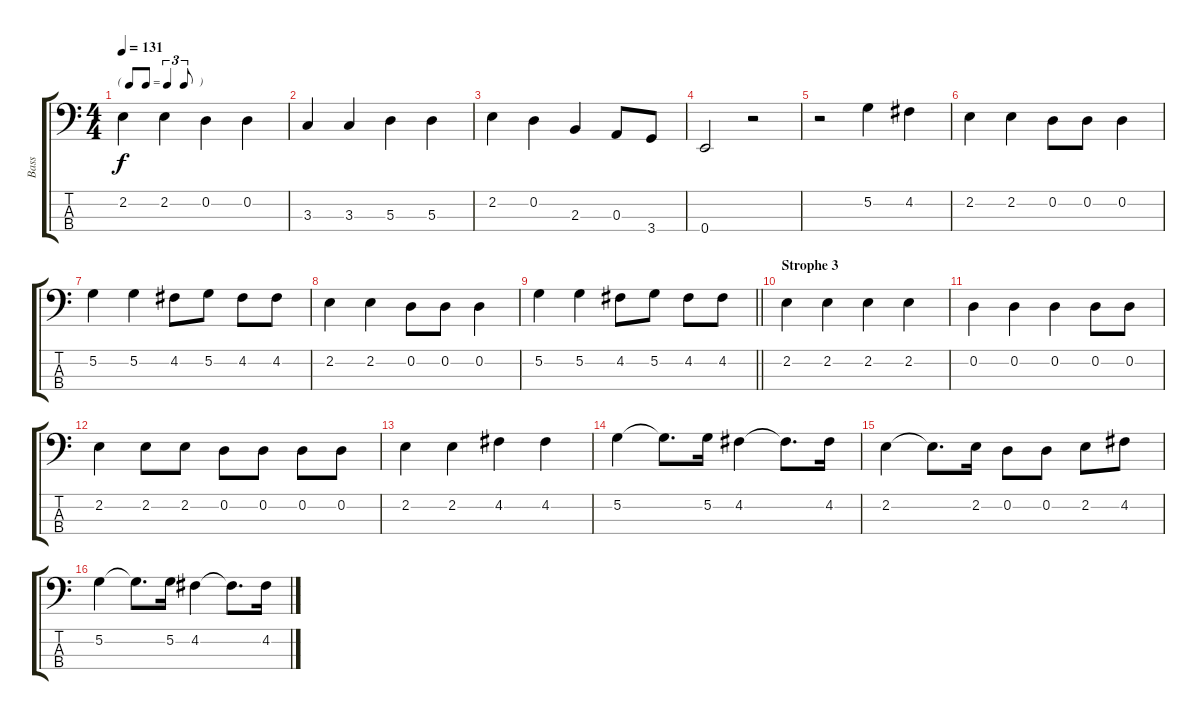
\track ("Bass" "Bass") {instrument electricbasspick}
\staff {score tabs}
\tuning (G2 D2 A1 E1) {hide}
\ts (4 4)
\tf triplet8th
\tempo 131
\clef f4
\ks c
2.2.4{dy f} 2.2.4 0.2.4 0.2.4 |
3.3.4 3.3.4 5.3.4 5.3.4 |
2.2.4 0.2.4 2.3.4 0.3.8 3.4.8 |
0.4.2 r.2 |
r.2 5.2.4 4.2.4 |
2.2.4 2.2.4 0.2.8 0.2.8 0.2.4 |
5.2.4 5.2.4 4.2.8 5.2.8 4.2.8 4.2.8 |
2.2.4 2.2.4 0.2.8 0.2.8 0.2.4 |
\barLineRight lightlight
5.2.4 5.2.4 4.2.8 5.2.8 4.2.8 4.2.8 |
\section ("" "Strophe 3")
2.2.4 2.2.4 2.2.4 2.2.4 |
0.2.4 0.2.4 0.2.4 0.2.8 0.2.8 |
2.2.4 2.2.8 2.2.8 0.2.8 0.2.8 0.2.8 0.2.8 |
2.2.4 2.2.4 4.2.4 4.2.4 |
5.2.4 5.2{t}.8{d} 5.2.16 4.2.4 4.2{t}.8{d} 4.2.16 |
2.2.4 2.2{t}.8{d} 2.2.16 0.2.8 0.2.8 2.2.8 4.2.8 |
5.2.4 5.2{t}.8{d} 5.2.16 4.2.4 4.2{t}.8{d} 4.2.16
